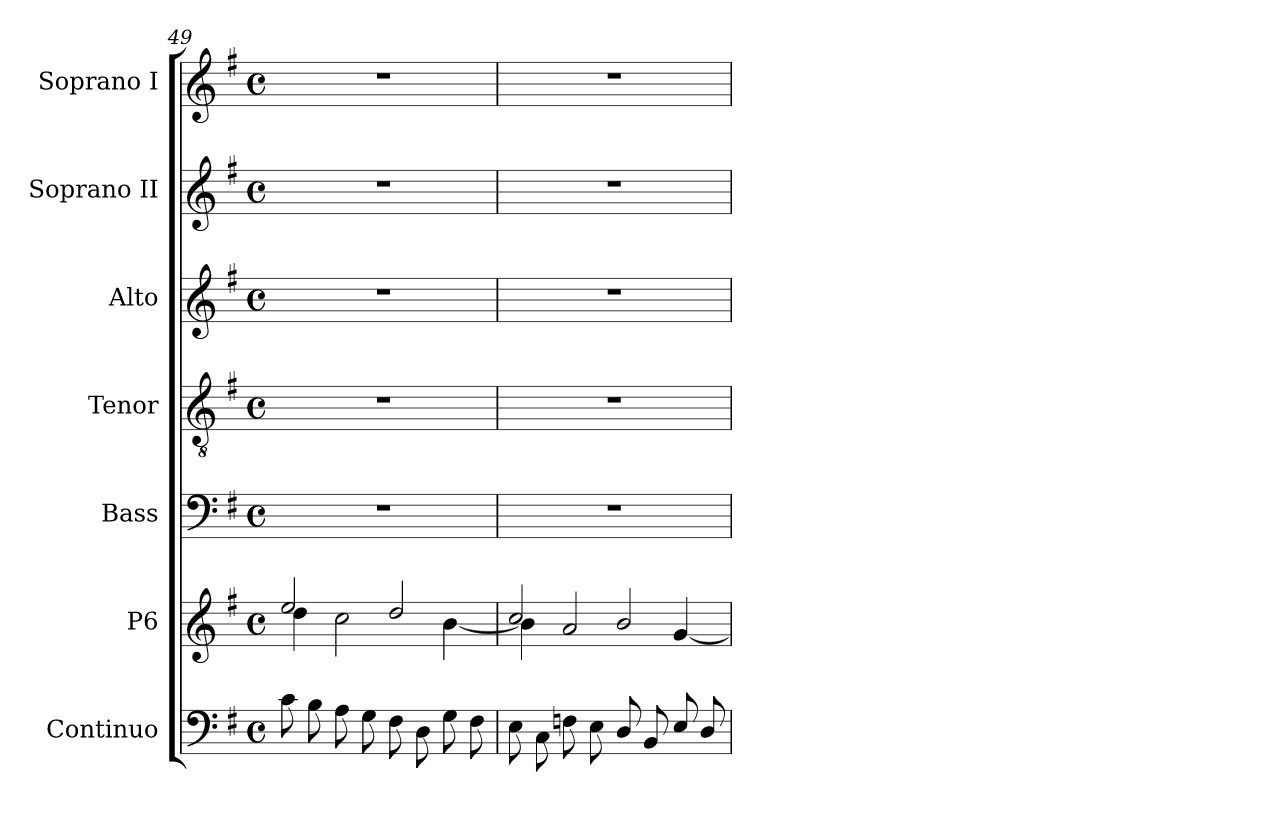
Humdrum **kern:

**kern	**kern	**kern	**kern	**kern	**kern	**kern
*part7	*part6	*part5	*part4	*part3	*part2	*part1
*staff7	*staff6	*staff5	*staff4	*staff3	*staff2	*staff1
*I"Continuo	*I"P6	*I"Bass	*I"Tenor	*I"Alto	*I"Soprano II	*I"Soprano I
*	*	*I'B.	*I'T.	*I'A.	*I'S.	*I'S.
!!LO:LB:g=z
*clefF4	*clefG2	*clefF4	*clefGv2	*clefG2	*clefG2	*clefG2
*	*	*	*ITrd7c12	*	*	*
*k[f#]	*k[f#]	*k[f#]	*k[f#]	*k[f#]	*k[f#]	*k[f#]
*G:	*G:	*G:	*G:	*G:	*G:	*G:
*M4/4	*M4/4	*M4/4	*M4/4	*M4/4	*M4/4	*M4/4
*met(c)	*met(c)	*met(c)	*met(c)	*met(c)	*met(c)	*met(c)
=49	=49	=49	=49	=49	=49	=49
*	*^	*	*	*	*	*
8ci\	2eei/	4ddi\	1r	1r	1r	1r	1r
8Bi\	.	.	.	.	.	.	.
8Ai\	.	2cci\	.	.	.	.	.
8Gi\	.	.	.	.	.	.	.
8F#i\	2ddi/	.	.	.	.	.	.
8Di\	.	.	.	.	.	.	.
8Gi\	.	[>4bi\	.	.	.	.	.
8F#i\	.	.	.	.	.	.	.
=50	=50	=50	=50	=50	=50	=50	=50
8Ei\	2cci/	4bi\]	1r	1r	1r	1r	1r
8Ci\	.	.	.	.	.	.	.
8Fni\	.	2ai/	.	.	.	.	.
8Ei\	.	.	.	.	.	.	.
8Di/	2bi/	.	.	.	.	.	.
8BBi/	.	.	.	.	.	.	.
8Ei/	.	[<4gi/	.	.	.	.	.
8Di/	.	.	.	.	.	.	.
*	*v	*v	*	*	*	*	*
=	=	=	=	=	=	=
*-	*-	*-	*-	*-	*-	*-
